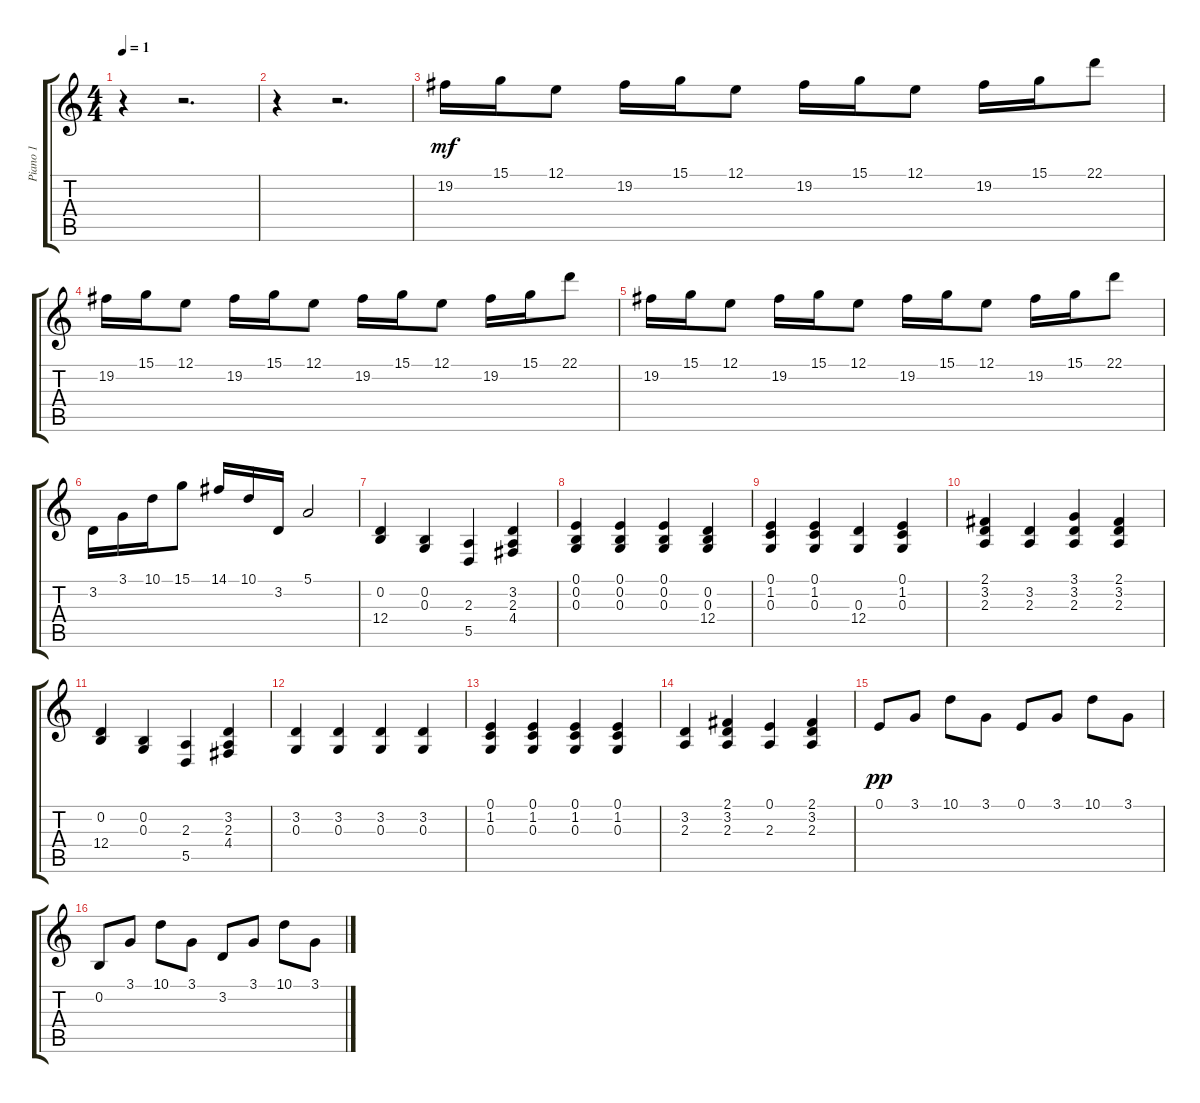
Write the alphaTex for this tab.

\track ("Piano 1" "Piano 1") {instrument acousticgrandpiano}
\staff {score tabs}
\tuning (E4 B3 G3 D3 A2 E2) {hide}
\ts (4 4)
\tempo 1
\clef g2
\ks c
r.4{dy mf instrument acousticgrandpiano} r.2{d} |
r.4 r.2{d} |
19.2.16 15.1.16 12.1.8 19.2.16 15.1.16 12.1.8 19.2.16 15.1.16 12.1.8 19.2.16 15.1.16 22.1.8 |
19.2.16 15.1.16 12.1.8 19.2.16 15.1.16 12.1.8 19.2.16 15.1.16 12.1.8 19.2.16 15.1.16 22.1.8 |
19.2.16 15.1.16 12.1.8 19.2.16 15.1.16 12.1.8 19.2.16 15.1.16 12.1.8 19.2.16 15.1.16 22.1.8 |
3.2.16 3.1.16 10.1.16 15.1.8 14.1.16 10.1.16 3.2.16 5.1.2 |
(0.2 12.4).4 (0.2 0.3).4 (2.3 5.5).4 (3.2 2.3 4.4).4 |
(0.1 0.2 0.3).4 (0.1 0.2 0.3).4 (0.1 0.2 0.3).4 (0.2 0.3 12.4).4 |
(0.1 1.2 0.3).4 (0.1 1.2 0.3).4 (0.3 12.4).4 (0.1 1.2 0.3).4 |
(2.1 3.2 2.3).4 (3.2 2.3).4 (3.1 3.2 2.3).4 (2.1 3.2 2.3).4 |
(0.2 12.4).4 (0.2 0.3).4 (2.3 5.5).4 (3.2 2.3 4.4).4 |
(3.2 0.3).4 (3.2 0.3).4 (3.2 0.3).4 (3.2 0.3).4 |
(0.1 1.2 0.3).4 (0.1 1.2 0.3).4 (0.1 1.2 0.3).4 (0.1 1.2 0.3).4 |
(3.2 2.3).4 (2.1 3.2 2.3).4 (0.1 2.3).4 (2.1 3.2 2.3).4 |
0.1.8{dy pp} 3.1.8 10.1.8 3.1.8 0.1.8 3.1.8 10.1.8 3.1.8 |
0.2.8 3.1.8 10.1.8 3.1.8 3.2.8 3.1.8 10.1.8 3.1.8
